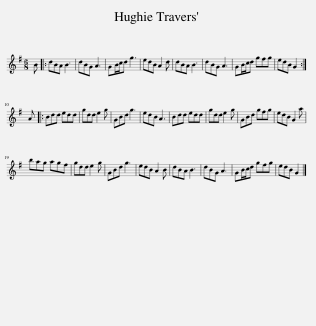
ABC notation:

X:1
L:1/8
M:6/8
I:linebreak $
K:G
V:1 treble
V:1
 B |: dBA B3 | dBG A3 | GB/c/d g3 | edB A2 d | %5
 dBA B3 | dBG A3 | GB/c/d gfg | edB G2 :|$ A |: %10
 Bdd edd | gdd e2 g | GBd g3 | edB A3 | Bdd edd | %15
 gdd e2 g | GBd gfg | edB G2 a |$ bag agf | gdd e2 g | %20
 GBd g3 | edB A2 B | dBA B3 | dBG A3 | GB/c/d gfg | %25
 edB G2 |] %26
